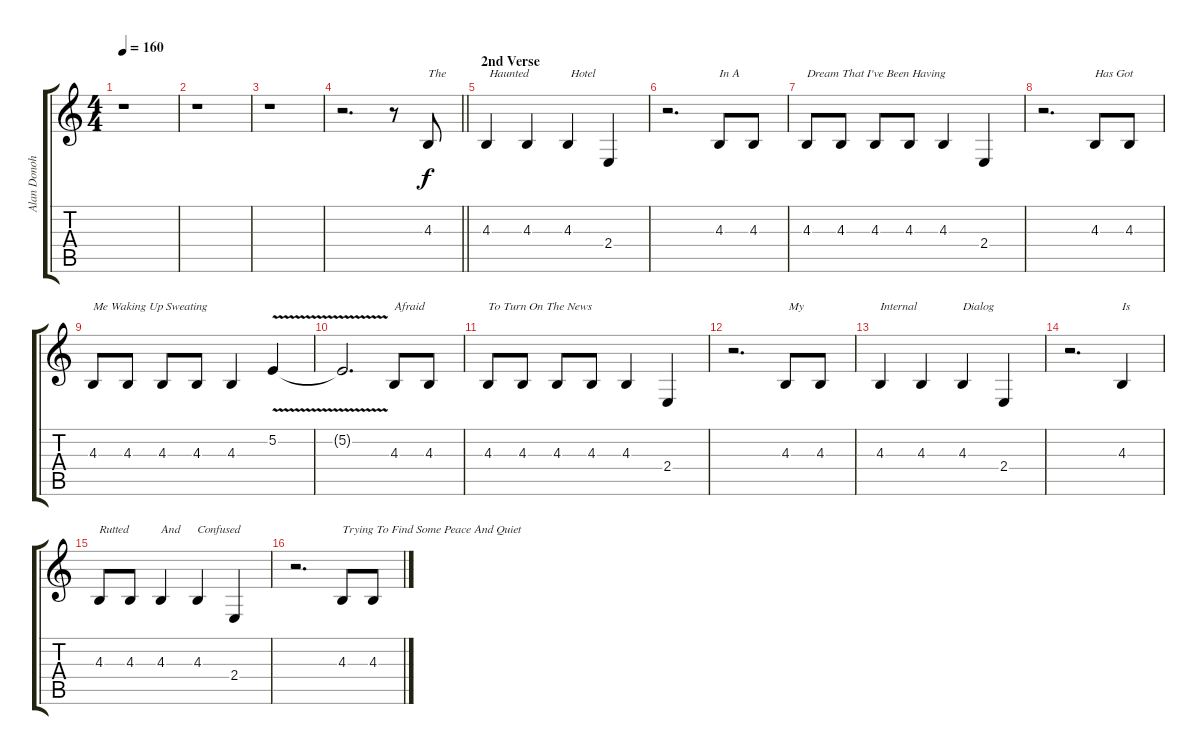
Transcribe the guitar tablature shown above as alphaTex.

\track ("Alan Donohoe - Vocals" "Alan Donoh") {instrument bassoon}
\staff {score tabs}
\tuning (E4 B3 G3 D3 A2 E2) {hide}
\ts (4 4)
\tempo 160
\clef g2
\ks c
r.1{dy f} |
r.1 |
r.1 |
\barLineRight lightlight
r.2{d} r.8 4.3.8{txt "The"} |
\section ("" "2nd Verse")
4.3.4{txt " Haunted "} 4.3.4 4.3.4{txt " Hotel"} 2.4.4 |
r.2{d} 4.3.8{txt "In A"} 4.3.8 |
4.3.8{txt "Dream That I've Been Having"} 4.3.8 4.3.8 4.3.8 4.3.4 2.4.4 |
r.2{d} 4.3.8{txt "Has Got"} 4.3.8 |
4.3.8{txt "Me Waking Up Sweating "} 4.3.8 4.3.8 4.3.8 4.3.4 5.2{v}.4 |
5.2{t}.2{d} 4.3.8{txt "Afraid"} 4.3.8 |
4.3.8{txt "To Turn On The News"} 4.3.8 4.3.8 4.3.8 4.3.4 2.4.4 |
r.2{d} 4.3.8{txt " My "} 4.3.8 |
4.3.4{txt "Internal "} 4.3.4 4.3.4{txt "Dialog"} 2.4.4 |
r.2{d} 4.3.4{txt "Is"} |
4.3.8{txt "Rutted"} 4.3.8 4.3.4{txt "And"} 4.3.4{txt "Confused"} 2.4.4 |
r.2{d} 4.3.8{txt "Trying To Find Some Peace And Quiet"} 4.3.8
